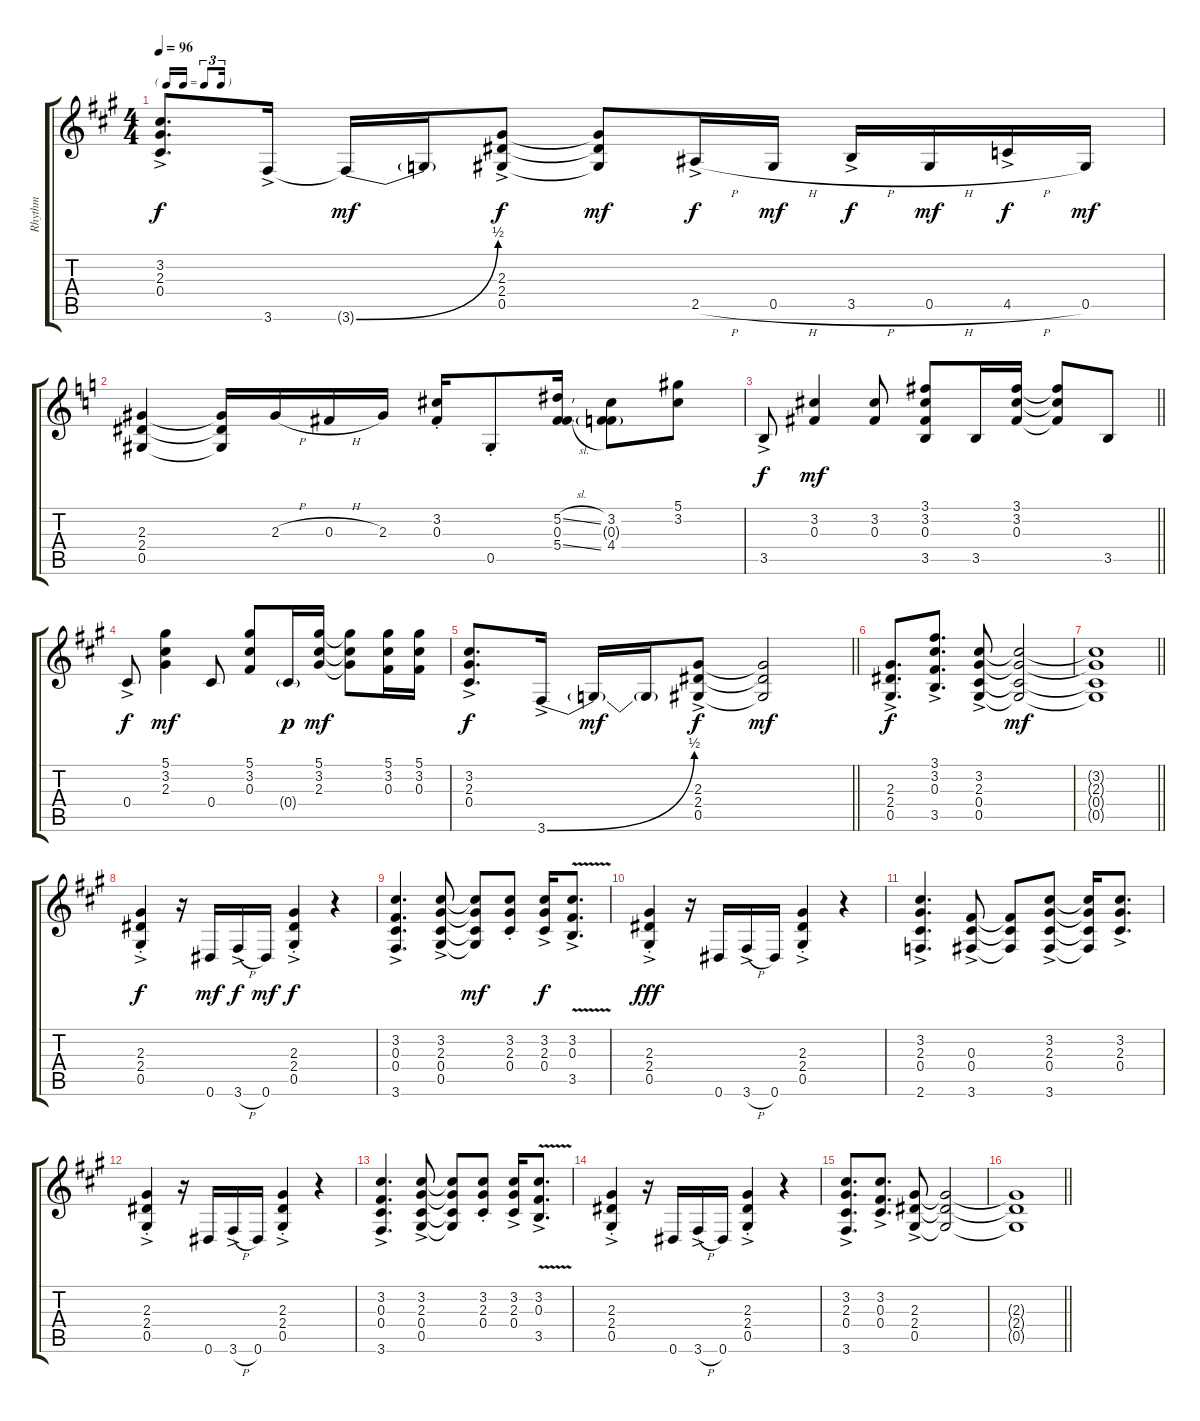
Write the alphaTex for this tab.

\track ("Rhythm" "Rhythm") {instrument overdrivenguitar}
\staff {score tabs}
\tuning (Eb4 Bb3 Gb3 Db3 Ab2 Eb2) {hide}
\ts (4 4)
\tf triplet16th
\tempo 96
\clef g2
\ks a
(3.2{ac} 2.3{ac} 0.4{ac}).8{d dy f} 3.6{ac}.16 3.6{be (bend 0 0 60 2) t}.16{dy mf} 3.6{t}.16 (2.3{ac} 2.4{ac} 0.5{ac}).8{dy f} (2.3{t} 2.4{t} 0.5{t}).8{dy mf} 2.5{h ac}.16{dy f} 0.5{h}.16{dy mf} 3.5{h ac}.16{dy f} 0.5{h}.16{dy mf} 4.5{h ac}.16{dy f} 0.5.16{dy mf} |
\ks c
(2.3 2.4 0.5).4 (2.3{t} 2.4{t} 0.5{t}).16 2.3{h}.16 0.3{h}.16 2.3.16 (3.2{st} 0.3{st}).16 0.5{st}.8 (5.2{sl} 0.3 5.4{sl}).16 (3.2 0.3{g} 4.4).8 (5.1 3.2).8 |
\barLineRight lightlight
3.5{ac}.8{dy f} (3.2 0.3).4{dy mf} (3.2 0.3).8 (3.1 3.2 0.3 3.5).8 3.5.16 (3.1 3.2 0.3).16 (3.1{t} 3.2{t} 0.3{t}).8 3.5.8 |
\ks a
0.4{ac}.8{dy f} (5.1 3.2 2.3).4{dy mf} 0.4.8 (5.1 3.2 0.3).8 0.4{g}.16{dy p} (5.1 3.2 2.3).16{dy mf} (5.1{t} 3.2{t} 2.3{t}).8 (5.1 3.2 0.3).16 (5.1 3.2 0.3).16 |
\barLineRight lightlight
(3.2{ac} 2.3{ac} 0.4{ac}).8{d dy f} 3.6{be (bend 0 0 60 2) ac}.16 3.6{t}.16{dy mf} 3.6{t}.16 (2.3{ac} 2.4{ac} 0.5{ac}).8{dy f} (2.3{t} 2.4{t} 0.5{t}).2{dy mf} |
(2.3{ac} 2.4{ac} 0.5{ac}).8{d dy f} (3.1{ac} 3.2{ac} 0.3{ac} 3.5{ac}).8{d} (3.2{ac} 2.3{ac} 0.4{ac} 0.5{ac}).8 (3.2{t} 2.3{t} 0.4{t} 0.5{t}).2{dy mf} |
\barLineRight lightlight
(3.2{t} 2.3{t} 0.4{t} 0.5{t}).1 |
(2.3{ac st} 2.4{ac st} 0.5{ac st}).4{dy f} r.16 0.6.16{dy mf} 3.6{h ac}.16{dy f} 0.6.16{dy mf} (2.3{ac st} 2.4{ac st} 0.5{ac st}).4{dy f} r.4 |
(3.2{ac} 0.3{ac} 0.4{ac} 3.6{ac}).4{d} (3.2{ac} 2.3{ac} 0.4{ac} 0.5{ac}).8 (3.2{t} 2.3{t} 0.4{t} 0.5{t}).8{dy mf} (3.2{st} 2.3{st} 0.4{st}).8 (3.2{ac} 2.3{ac} 0.4{ac}).16{dy f} (3.2{v ac} 0.3{v ac} 3.5{v ac}).8{d} |
(2.3{ac st} 2.4{ac st} 0.5{ac st}).4{dy fff} r.16 0.6.16 3.6{h ac}.16 0.6.16 (2.3{ac st} 2.4{ac st} 0.5{ac st}).4 r.4 |
(3.2{ac} 2.3{ac} 0.4{ac} 2.6{ac}).4{d} (0.3{ac} 0.4{ac} 3.6{ac}).8 (0.3{t} 0.4{t} 3.6{t}).8 (3.2{ac} 2.3{ac} 0.4{ac} 3.6{ac}).8 (3.2{t} 2.3{t} 0.4{t} 3.6{t}).16 (3.2{ac} 2.3{ac} 0.4{ac}).8{d} |
(2.3{ac st} 2.4{ac st} 0.5{ac st}).4 r.16 0.6.16 3.6{h ac}.16 0.6.16 (2.3{ac st} 2.4{ac st} 0.5{ac st}).4 r.4 |
(3.2{ac} 0.3{ac} 0.4{ac} 3.6{ac}).4{d} (3.2{ac} 2.3{ac} 0.4{ac} 0.5{ac}).8 (3.2{t} 2.3{t} 0.4{t} 0.5{t}).8 (3.2{st} 2.3{st} 0.4{st}).8 (3.2{ac} 2.3{ac} 0.4{ac}).16 (3.2{v ac} 0.3{v ac} 3.5{v ac}).8{d} |
(2.3{ac st} 2.4{ac st} 0.5{ac st}).4 r.16 0.6.16 3.6{h ac}.16 0.6.16 (2.3{ac st} 2.4{ac st} 0.5{ac st}).4 r.4 |
(3.2{ac} 2.3{ac} 0.4{ac} 3.6{ac}).8{d} (3.2{ac} 0.3{ac} 0.4{ac}).8{d} (2.3{ac} 2.4{ac} 0.5{ac}).8 (2.3{t} 2.4{t} 0.5{t}).2 |
\barLineRight lightlight
(2.3{t} 2.4{t} 0.5{t}).1
